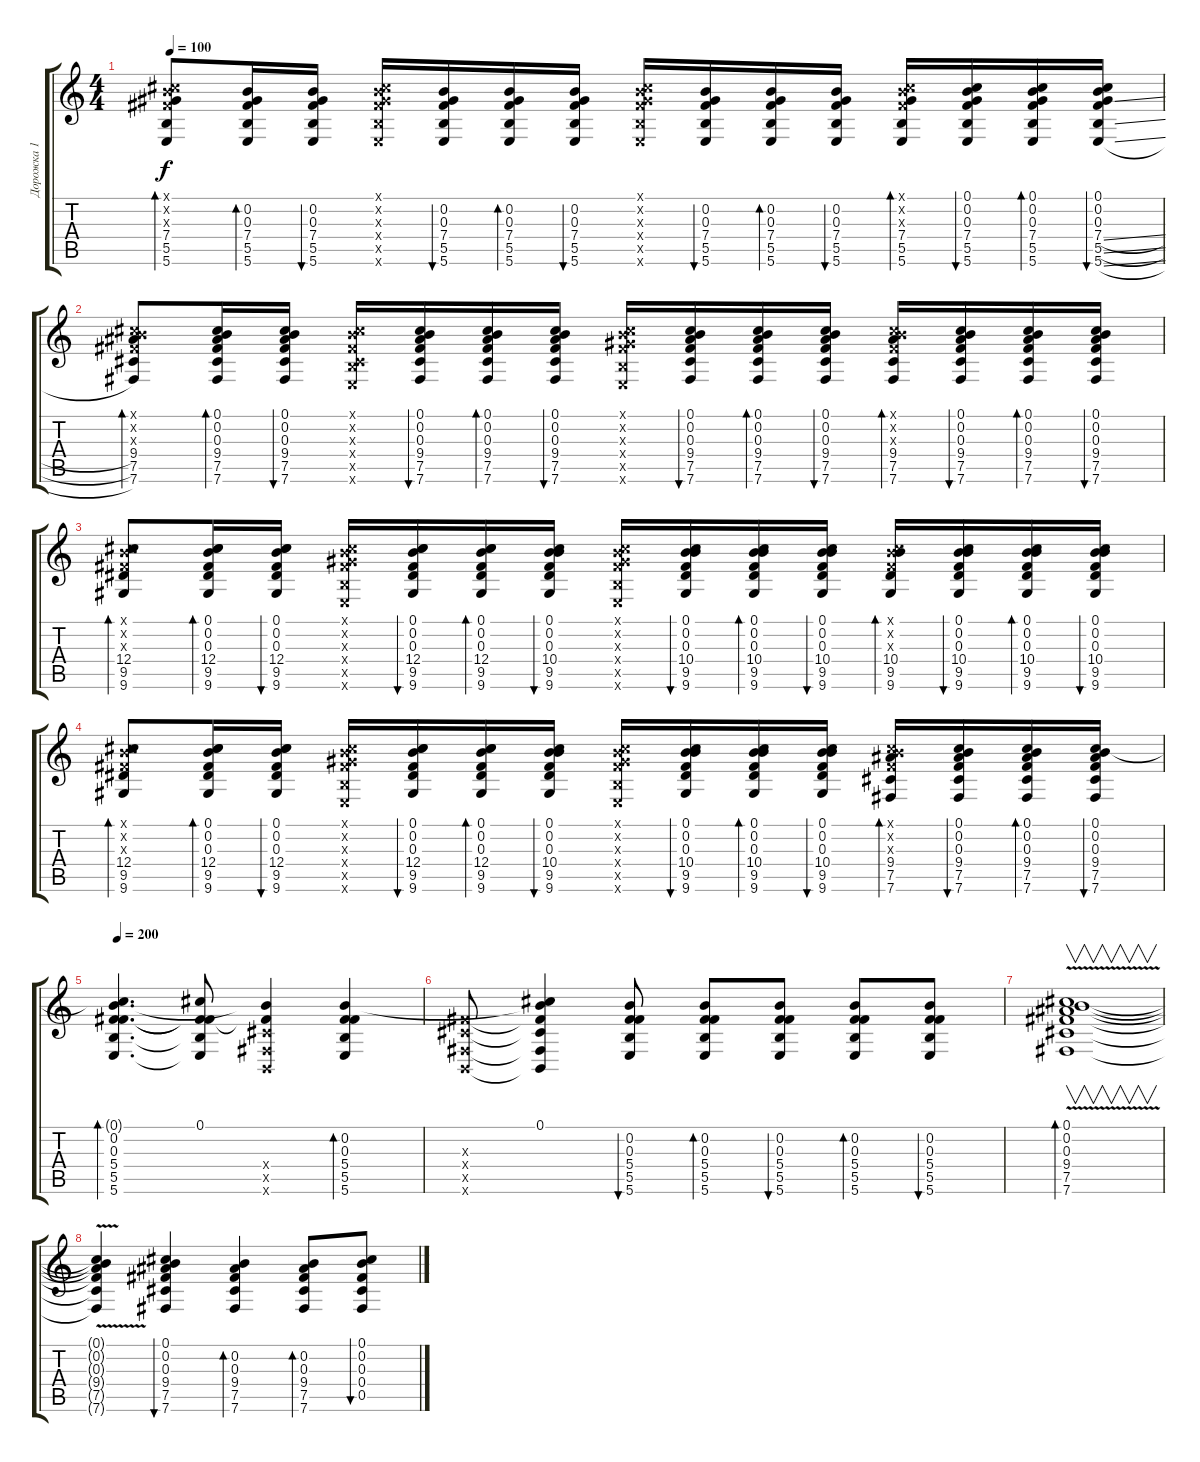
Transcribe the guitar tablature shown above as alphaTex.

\track ("Дорожка 1" "Дорожка 1") {instrument acousticguitarsteel}
\staff {score tabs}
\tuning (Db4 B3 Gb3 Db3 Gb2 B1) {hide}
\ts (4 4)
\tempo 100
\clef g2
\ks c
(0.1{x} 0.2{x} 0.3{x} 7.4 5.5 5.6).8{bd 30 dy f} (0.2 0.3 7.4 5.5 5.6).16{bd 30} (0.2 0.3 7.4 5.5 5.6).16{bu 30} (0.1{x} 0.2{x} 0.3{x} 7.4{x} 5.5{x} 5.6{x}).16 (0.2 0.3 7.4 5.5 5.6).16{bu 30} (0.2 0.3 7.4 5.5 5.6).16{bd 30} (0.2 0.3 7.4 5.5 5.6).16{bu 30} (0.1{x} 0.2{x} 0.3{x} 7.4{x} 5.5{x} 5.6{x}).16 (0.2 0.3 7.4 5.5 5.6).16{bu 30} (0.2 0.3 7.4 5.5 5.6).16{bd 30} (0.2 0.3 7.4 5.5 5.6).16{bu 30} (0.1{x} 0.2{x} 0.3{x} 7.4 5.5 5.6).16{bd 30} (0.1 0.2 0.3 7.4 5.5 5.6).16{bu 30} (0.1 0.2 0.3 7.4 5.5 5.6).16{bd 30} (0.1 0.2 0.3 7.4{sl} 5.5{sl} 5.6{sl}).16{bu 30} |
(0.1{x} 0.2{x} 0.3{x} 9.4 7.5 7.6).8{bd 30} (0.1 0.2 0.3 9.4 7.5 7.6).16{bd 30} (0.1 0.2 0.3 9.4 7.5 7.6).16{bu 30} (0.1{x} 0.2{x} 0.3{x} 0.4{x} 5.5{x} 5.6{x}).16 (0.1 0.2 0.3 9.4 7.5 7.6).16{bu 30} (0.1 0.2 0.3 9.4 7.5 7.6).16{bd 30} (0.1 0.2 0.3 9.4 7.5 7.6).16{bu 30} (0.1{x} 0.2{x} 0.3{x} 7.4{x} 5.5{x} 5.6{x}).16 (0.1 0.2 0.3 9.4 7.5 7.6).16{bu 30} (0.1 0.2 0.3 9.4 7.5 7.6).16{bd 30} (0.1 0.2 0.3 9.4 7.5 7.6).16{bu 30} (0.1{x} 0.2{x} 0.3{x} 9.4 7.5 7.6).16{bd 30} (0.1 0.2 0.3 9.4 7.5 7.6).16{bu 30} (0.1 0.2 0.3 9.4 7.5 7.6).16{bd 30} (0.1 0.2 0.3 9.4 7.5 7.6).16{bu 30} |
(0.1{x} 0.2{x} 0.3{x} 12.4 9.5 9.6).8{bd 30} (0.1 0.2 0.3 12.4 9.5 9.6).16{bd 30} (0.1 0.2 0.3 12.4 9.5 9.6).16{bu 30} (0.1{x} 0.2{x} 0.3{x} 7.4{x} 5.5{x} 5.6{x}).16 (0.1 0.2 0.3 12.4 9.5 9.6).16{bu 30} (0.1 0.2 0.3 12.4 9.5 9.6).16{bd 30} (0.1 0.2 0.3 10.4 9.5 9.6).16{bu 30} (0.1{x} 0.2{x} 0.3{x} 7.4{x} 5.5{x} 5.6{x}).16 (0.1 0.2 0.3 10.4 9.5 9.6).16{bu 30} (0.1 0.2 0.3 10.4 9.5 9.6).16{bd 30} (0.1 0.2 0.3 10.4 9.5 9.6).16{bu 30} (0.1{x} 0.2{x} 0.3{x} 10.4 9.5 9.6).16{bd 30} (0.1 0.2 0.3 10.4 9.5 9.6).16{bu 30} (0.1 0.2 0.3 10.4 9.5 9.6).16{bd 30} (0.1 0.2 0.3 10.4 9.5 9.6).16{bu 30} |
(0.1{x} 0.2{x} 0.3{x} 12.4 9.5 9.6).8{bd 30} (0.1 0.2 0.3 12.4 9.5 9.6).16{bd 30} (0.1 0.2 0.3 12.4 9.5 9.6).16{bu 30} (0.1{x} 0.2{x} 0.3{x} 7.4{x} 5.5{x} 5.6{x}).16 (0.1 0.2 0.3 12.4 9.5 9.6).16{bu 30} (0.1 0.2 0.3 12.4 9.5 9.6).16{bd 30} (0.1 0.2 0.3 10.4 9.5 9.6).16{bu 30} (0.1{x} 0.2{x} 0.3{x} 7.4{x} 5.5{x} 5.6{x}).16 (0.1 0.2 0.3 10.4 9.5 9.6).16{bu 30} (0.1 0.2 0.3 10.4 9.5 9.6).16{bd 30} (0.1 0.2 0.3 10.4 9.5 9.6).16{bu 30} (0.1{x} 0.2{x} 0.3{x} 9.4 7.5 7.6).16{bd 30} (0.1 0.2 0.3 9.4 7.5 7.6).16{bu 30} (0.1 0.2 0.3 9.4 7.5 7.6).16{bd 30} (0.1 0.2 0.3 9.4 7.5 7.6).16{bu 30} |
\tempo 200
(0.1{t} 0.2 0.3 5.4 5.5 5.6).4{d bd 60} (0.1 0.3{t} 5.4{t} 5.5{t} 5.6{t}).8 (0.2{t} 0.3{t} 0.4{x} 0.5{x} 0.6{x}).4 (0.2 0.3 5.4 5.5 5.6).4{bd 60} |
(0.3{x} 0.4{x} 0.5{x} 0.6{x}).8 (0.1 0.2{t} 0.3{t} 0.4{t} 0.5{t} 0.6{t}).4 (0.2 0.3 5.4 5.5 5.6).8{bu 60} (0.2 0.3 5.4 5.5 5.6).8{bd 60} (0.2 0.3 5.4 5.5 5.6).8{bu 60} (0.2 0.3 5.4 5.5 5.6).8{bd 60} (0.2 0.3 5.4 5.5 5.6).8{bu 60} |
(0.1{v} 0.2 0.3 9.4{v} 7.5 7.6).1{v bd 60} |
(0.1{t} 0.2{t} 0.3{t} 9.4{t} 7.5{t} 7.6{t}).4 (0.1 0.2 0.3 9.4 7.5 7.6).4{bu 60} (0.2 0.3 9.4 7.5 7.6).4{bd 60} (0.2 0.3 9.4 7.5 7.6).8{bd 60} (0.1 0.2 0.3 0.4 0.5).8{bu 60}
